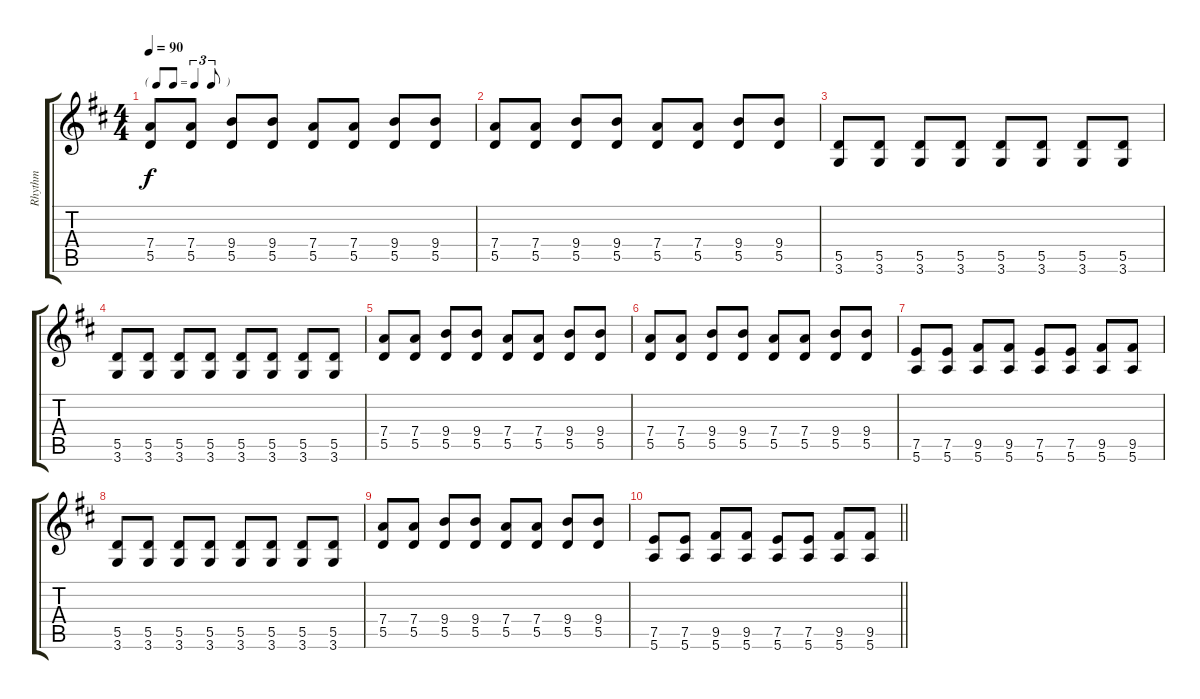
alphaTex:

\track ("Rhythm" "Rhythm") {instrument electricguitarclean}
\staff {score tabs}
\tuning (E4 B3 G3 D3 A2 E2) {hide}
\ts (4 4)
\tf triplet8th
\tempo 90
\clef g2
\ks d
(7.4 5.5).8{dy f} (7.4 5.5).8 (9.4 5.5).8 (9.4 5.5).8 (7.4 5.5).8 (7.4 5.5).8 (9.4 5.5).8 (9.4 5.5).8 |
(7.4 5.5).8 (7.4 5.5).8 (9.4 5.5).8 (9.4 5.5).8 (7.4 5.5).8 (7.4 5.5).8 (9.4 5.5).8 (9.4 5.5).8 |
(5.5 3.6).8 (5.5 3.6).8 (5.5 3.6).8 (5.5 3.6).8 (5.5 3.6).8 (5.5 3.6).8 (5.5 3.6).8 (5.5 3.6).8 |
(5.5 3.6).8 (5.5 3.6).8 (5.5 3.6).8 (5.5 3.6).8 (5.5 3.6).8 (5.5 3.6).8 (5.5 3.6).8 (5.5 3.6).8 |
(7.4 5.5).8 (7.4 5.5).8 (9.4 5.5).8 (9.4 5.5).8 (7.4 5.5).8 (7.4 5.5).8 (9.4 5.5).8 (9.4 5.5).8 |
(7.4 5.5).8 (7.4 5.5).8 (9.4 5.5).8 (9.4 5.5).8 (7.4 5.5).8 (7.4 5.5).8 (9.4 5.5).8 (9.4 5.5).8 |
(7.5 5.6).8 (7.5 5.6).8 (9.5 5.6).8 (9.5 5.6).8 (7.5 5.6).8 (7.5 5.6).8 (9.5 5.6).8 (9.5 5.6).8 |
(5.5 3.6).8 (5.5 3.6).8 (5.5 3.6).8 (5.5 3.6).8 (5.5 3.6).8 (5.5 3.6).8 (5.5 3.6).8 (5.5 3.6).8 |
(7.4 5.5).8 (7.4 5.5).8 (9.4 5.5).8 (9.4 5.5).8 (7.4 5.5).8 (7.4 5.5).8 (9.4 5.5).8 (9.4 5.5).8 |
\barLineRight lightlight
(7.5 5.6).8 (7.5 5.6).8 (9.5 5.6).8 (9.5 5.6).8 (7.5 5.6).8 (7.5 5.6).8 (9.5 5.6).8 (9.5 5.6).8
